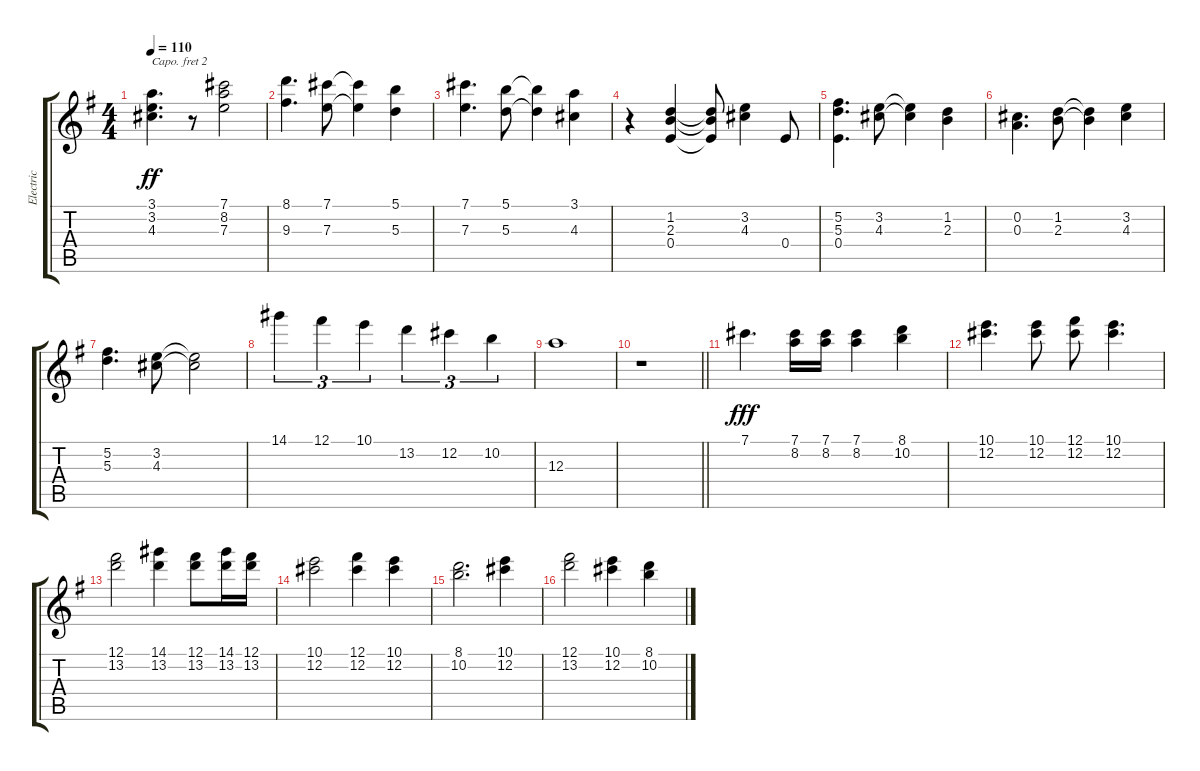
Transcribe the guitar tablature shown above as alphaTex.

\track ("Electric" "Electric") {instrument electricguitarclean}
\staff {score tabs}
\capo 2
\tuning (E4 B3 G3 D3 A2 E2) {hide}
\ts (4 4)
\tempo 110
\clef g2
\ks g
(3.1 3.2 4.3).4{d dy ff} r.8 (7.1 8.2 7.3).2 |
(8.1 9.3).4{d} (7.1 7.3).8 (7.1{t} 7.3{t}).4 (5.1 5.3).4 |
(7.1 7.3).4{d} (5.1 5.3).8 (5.1{t} 5.3{t}).4 (3.1 4.3).4 |
r.4 (1.2 2.3 0.4).4 (1.2{t} 2.3{t} 0.4{t}).8 (3.2 4.3).4 0.4.8 |
(5.2 5.3 0.4).4{d} (3.2 4.3).8 (3.2{t} 4.3{t}).4 (1.2 2.3).4 |
(0.2 0.3).4{d} (1.2 2.3).8 (1.2{t} 2.3{t}).4 (3.2 4.3).4 |
(5.2 5.3).4{d} (3.2 4.3).8 (3.2{t} 4.3{t}).2 |
14.1.4{tu (3 2)} 12.1.4{tu (3 2)} 10.1.4{tu (3 2)} 13.2.4{tu (3 2)} 12.2.4{tu (3 2)} 10.2.4{tu (3 2)} |
12.3.1 |
\barLineRight lightlight
r.1 |
7.1.4{d dy fff} (7.1 8.2).16 (7.1 8.2).16 (7.1 8.2).4 (8.1 10.2).4 |
(10.1 12.2).4{d} (10.1 12.2).8 (12.1 12.2).8 (10.1 12.2).4{d} |
(12.1 13.2).2 (14.1 13.2).4 (12.1 13.2).8 (14.1 13.2).16 (12.1 13.2).16 |
(10.1 12.2).2 (12.1 12.2).4 (10.1 12.2).4 |
(8.1 10.2).2{d} (10.1 12.2).4 |
(12.1 13.2).2 (10.1 12.2).4 (8.1 10.2).4
